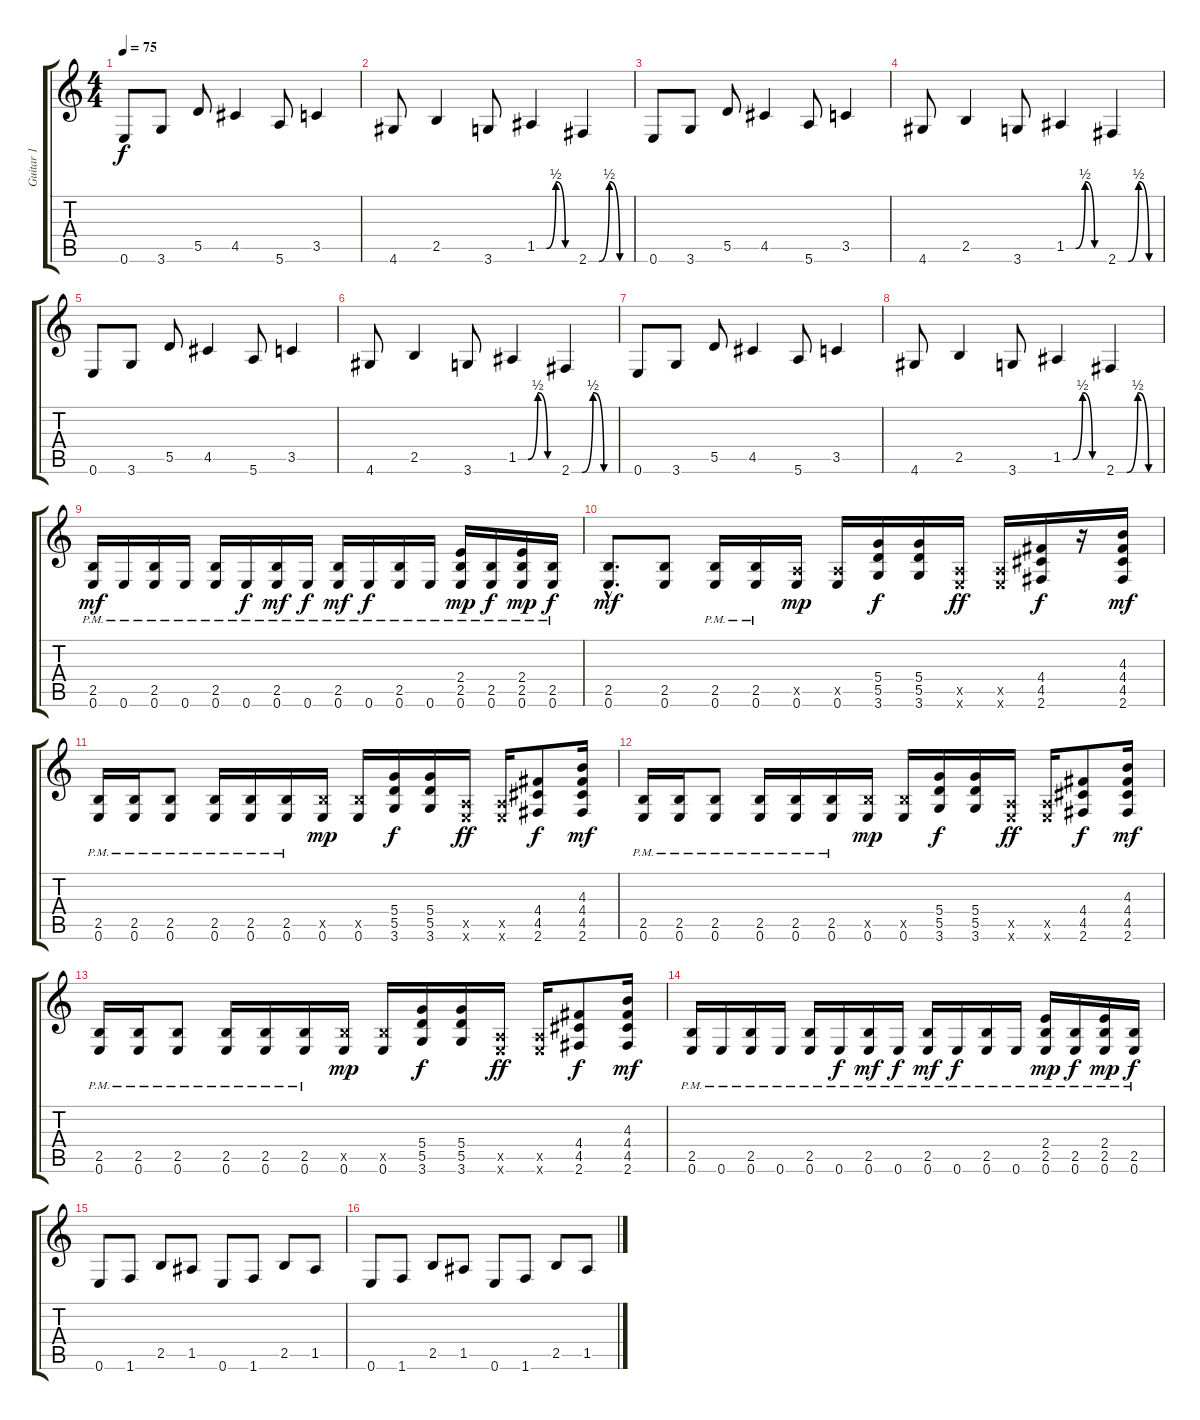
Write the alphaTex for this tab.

\track ("Guitar 1" "Guitar 1") {instrument overdrivenguitar}
\staff {score tabs}
\tuning (E4 B3 G3 D3 A2 E2) {hide}
\ts (4 4)
\tempo 75
\clef g2
\ks c
0.6.8{dy f} 3.6.8 5.5.8 4.5.4 5.6.8 3.5.4 |
4.6.8 2.5.4 3.6.8 1.5{be (custom 0 0 15 0 30 2 45 0 60 0)}.4 2.6{be (custom 0 0 15 0 30 2 45 0 60 0)}.4 |
0.6.8 3.6.8 5.5.8 4.5.4 5.6.8 3.5.4 |
4.6.8 2.5.4 3.6.8 1.5{be (custom 0 0 15 0 30 2 45 0 60 0)}.4 2.6{be (custom 0 0 15 0 30 2 45 0 60 0)}.4 |
0.6.8 3.6.8 5.5.8 4.5.4 5.6.8 3.5.4 |
4.6.8 2.5.4 3.6.8 1.5{be (custom 0 0 15 0 30 2 45 0 60 0)}.4 2.6{be (custom 0 0 15 0 30 2 45 0 60 0)}.4 |
0.6.8 3.6.8 5.5.8 4.5.4 5.6.8 3.5.4 |
4.6.8 2.5.4 3.6.8 1.5{be (custom 0 0 15 0 30 2 45 0 60 0)}.4 2.6{be (custom 0 0 15 0 30 2 45 0 60 0)}.4 |
(2.5{pm} 0.6{pm}).16{dy mf} 0.6{pm}.16 (2.5{pm} 0.6{pm}).16 0.6{pm}.16 (2.5{pm} 0.6{pm}).16 0.6{pm}.16{dy f} (2.5{pm} 0.6{pm}).16{dy mf} 0.6{pm}.16{dy f} (2.5{pm} 0.6{pm}).16{dy mf} 0.6{pm}.16{dy f} (2.5{pm} 0.6{pm}).16 0.6{pm}.16 (2.4{pm} 2.5{pm} 0.6{pm}).16{dy mp} (2.5{pm} 0.6{pm}).16{dy f} (2.4{pm} 2.5{pm} 0.6{pm}).16{dy mp} (2.5{pm} 0.6{pm}).16{dy f} |
(2.5{hac} 0.6{hac}).8{d dy mf} (2.5 0.6).8 (2.5{pm} 0.6{pm}).16 (2.5{pm} 0.6{pm}).16 (0.5{x} 0.6).16{dy mp} (0.5{x} 0.6).16 (5.4 5.5 3.6).16{dy f} (5.4 5.5 3.6).16 (0.5{x} 0.6{x}).16{dy ff} (0.5{x} 0.6{x}).16 (4.4 4.5 2.6).16{dy f} r.16 (4.3 4.4 4.5 2.6).16{dy mf} |
(2.5{pm} 0.6{pm}).16 (2.5{pm} 0.6{pm}).16 (2.5{pm} 0.6).8 (2.5{pm} 0.6{pm}).16 (2.5{pm} 0.6{pm}).16 (2.5{pm} 0.6{pm}).16 (2.5{x} 0.6).16{dy mp} (2.5{x} 0.6).16 (5.4 5.5 3.6).16{dy f} (5.4 5.5 3.6).16 (0.5{x} 0.6{x}).16{dy ff} (0.5{x} 0.6{x}).16 (4.4 4.5 2.6).8{dy f} (4.3 4.4 4.5 2.6).16{dy mf} |
(2.5{pm} 0.6{pm}).16 (2.5{pm} 0.6{pm}).16 (2.5{pm} 0.6).8 (2.5{pm} 0.6{pm}).16 (2.5{pm} 0.6{pm}).16 (2.5{pm} 0.6{pm}).16 (2.5{x} 0.6).16{dy mp} (2.5{x} 0.6).16 (5.4 5.5 3.6).16{dy f} (5.4 5.5 3.6).16 (0.5{x} 0.6{x}).16{dy ff} (0.5{x} 0.6{x}).16 (4.4 4.5 2.6).8{dy f} (4.3 4.4 4.5 2.6).16{dy mf} |
(2.5{pm} 0.6{pm}).16 (2.5{pm} 0.6{pm}).16 (2.5{pm} 0.6).8 (2.5{pm} 0.6{pm}).16 (2.5{pm} 0.6{pm}).16 (2.5{pm} 0.6{pm}).16 (2.5{x} 0.6).16{dy mp} (2.5{x} 0.6).16 (5.4 5.5 3.6).16{dy f} (5.4 5.5 3.6).16 (0.5{x} 0.6{x}).16{dy ff} (0.5{x} 0.6{x}).16 (4.4 4.5 2.6).8{dy f} (4.3 4.4 4.5 2.6).16{dy mf} |
(2.5{pm} 0.6{pm}).16 0.6{pm}.16 (2.5{pm} 0.6{pm}).16 0.6{pm}.16 (2.5{pm} 0.6{pm}).16 0.6{pm}.16{dy f} (2.5{pm} 0.6{pm}).16{dy mf} 0.6{pm}.16{dy f} (2.5{pm} 0.6{pm}).16{dy mf} 0.6{pm}.16{dy f} (2.5{pm} 0.6{pm}).16 0.6{pm}.16 (2.4{pm} 2.5{pm} 0.6{pm}).16{dy mp} (2.5{pm} 0.6{pm}).16{dy f} (2.4{pm} 2.5{pm} 0.6{pm}).16{dy mp} (2.5{pm} 0.6{pm}).16{dy f} |
0.6.8 1.6.8 2.5.8 1.5.8 0.6.8 1.6.8 2.5.8 1.5.8 |
0.6.8 1.6.8 2.5.8 1.5.8 0.6.8 1.6.8 2.5.8 1.5{ss}.8
